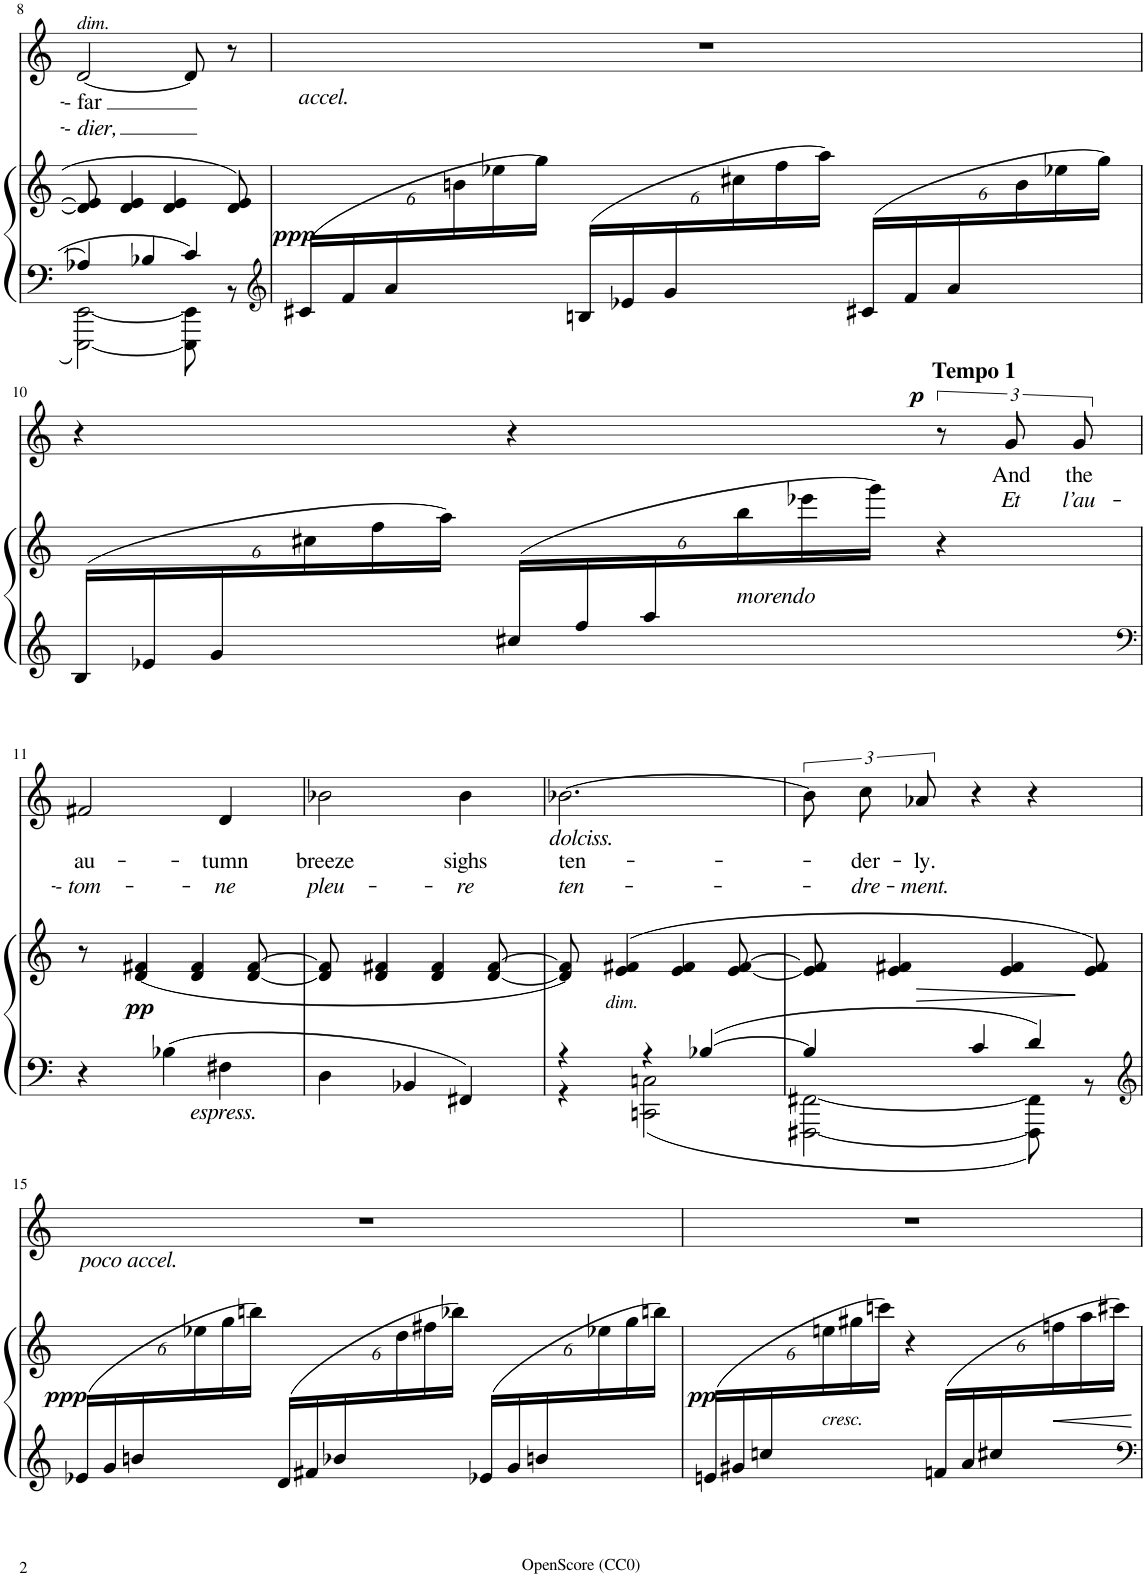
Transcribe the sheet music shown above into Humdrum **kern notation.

**kern	**kern	**dynam	**kern	**text	**text	**dynam
*part2	*part2	*part2	*part1	*part1	*part1	*part1
*staff3	*staff2	*staff2/3	*staff1	*staff1	*staff1	*staff1
*I"Piano	*	*	*I"Voice	*	*	*
*I'Pno	*	*	*	*	*	*
!!LO:PB:g=z
*clefF4	*clefG2	*	*clefG2	*	*	*
*k[]	*k[]	*	*k[]	*	*	*
*M3/4	*M3/4	*	*M3/4	*	*	*
=8	=8	=8	=8	=8	=8	=8
*^	*	*	*	*	*	*
!	!	!	!	!LO:TX:a:i:t=dim.	!	!	!
!	!	!	!	!	!LO:LY:b	!LO:LY:b	!
4A-X/]	[2EEE\ [2EE\	8d/] 8e/]	.	[2d/	-- far	-- dier,	.
.	.	4d/ 4e/	.	.	.	.	.
4B-X/	.	.	.	.	.	.	.
.	.	4d/ 4e/	.	.	.	.	.
4c/	8EEE\] 8EE\]	.	.	8d/]	.	.	.
.	8r	8d/ 8e/	.	8r	.	.	.
=9	=9	=9	=9	=9	=9	=9	=9
*clefG2	*	*	*	*	*	*	*
*Xbrackettup	*	*	*	*	*	*	*
!	!	!	!	!LO:TX:b:i:t=accel.	!	!	!
!	!	!	!LO:DY:b	!	!	!	!
(24c#X/LL	2.ryy	8ryy	ppp	2.r	.	.	.
24f/	.	.	.	.	.	.	.
24a/	.	.	.	.	.	.	.
8ryy	.	24bn\	.	.	.	.	.
.	.	24ee-X\	.	.	.	.	.
.	.	24gg\JJ)	.	.	.	.	.
(24Bn/LL	.	8ryy	.	.	.	.	.
24e-X/	.	.	.	.	.	.	.
24g/	.	.	.	.	.	.	.
8ryy	.	24cc#X\	.	.	.	.	.
.	.	24ff\	.	.	.	.	.
.	.	24aa\JJ)	.	.	.	.	.
(24c#X/LL	.	8ryy	.	.	.	.	.
24f/	.	.	.	.	.	.	.
24a/	.	.	.	.	.	.	.
8ryy	.	24b\	.	.	.	.	.
.	.	24ee-X\	.	.	.	.	.
.	.	24gg\JJ)	.	.	.	.	.
!!LO:LB:g=z
=10	=10	=10	=10	=10	=10	=10	=10
(24B/LL	2ryy	8ryy	.	4r	.	.	.
24e-X/	.	.	.	.	.	.	.
24g/	.	.	.	.	.	.	.
8ryy	.	24cc#X\	.	.	.	.	.
.	.	24ff\	.	.	.	.	.
.	.	24aa\JJ)	.	.	.	.	.
(24cc#X/LL	.	8ryy	.	4r	.	.	.
24ff/	.	.	.	.	.	.	.
24aa/	.	.	.	.	.	.	.
!	!	!LO:TX:b:i:t=morendo	!	!	!	!	!
4.ryy	.	24bb\	.	.	.	.	.
.	.	24eee-X\	.	.	.	.	.
.	.	24ggg;<\JJ)	.	.	.	.	.
!	!	!	!	!LO:TX:a:B:t=Tempo 1	!	!	!
!	!	!	!	!	!	!	!LO:DY:a
.	4ryy	4r	.	12r	.	.	p
!	!	!	!	!	!LO:LY:b	!LO:LY:b	!
.	.	.	.	12g/L	And	Et	.
!	!	!	!	!	!LO:LY:b	!LO:LY:b	!
.	.	.	.	12g/J	the	l’au-	.
*v	*v	*	*	*	*	*	*
!!LO:LB:g=z
=11	=11	=11	=11	=11	=11	=11
*clefF4	*	*	*	*	*	*
!	!	!	!	!LO:LY:b	!LO:LY:b	!
4r	8r	.	2f#X/	au-	-- tom-	.
!	!	!LO:DY:b	!	!	!	!
.	(4d/ 4f#X/	pp	.	.	.	.
4B-X\	.	.	.	.	.	.
.	4d/ 4f#/	.	.	.	.	.
!LO:TX:b:i:t=espress.	!	!	!	!	!	!
!	!	!	!	!LO:LY:b	!LO:LY:b	!
4F#X\	.	.	4d/	-tumn	-ne	.
.	[8d/ [8f#/	.	.	.	.	.
=12	=12	=12	=12	=12	=12	=12
!	!	!	!	!LO:LY:b	!LO:LY:b	!
4D\	8d/] 8f#/]	.	2b-X\	breeze	pleu-	.
.	4d/ 4f#X/	.	.	.	.	.
4BB-X/	.	.	.	.	.	.
.	4d/ 4f#/	.	.	.	.	.
!	!	!	!	!LO:LY:b	!LO:LY:b	!
4FF#X/	.	.	4b-\	sighs	-re	.
.	[8d/ [8f#/	.	.	.	.	.
=13	=13	=13	=13	=13	=13	=13
*^	*	*	*	*	*	*
!	!	!	!	!LO:TX:b:i:t=dolciss.	!	!	!
!	!	!	!	!	!LO:LY:b	!LO:LY:b	!
4r	4r	8d/] 8f#/])	.	[2.b-X\	ten-	ten-	.
!	!	!LO:TX:b:i:t=dim.	!	!	!	!	!
.	.	(>4e/ 4f#X/	.	.	.	.	.
4r	2CCn\ 2Cn\	.	.	.	.	.	.
.	.	4e/ 4f#/	.	.	.	.	.
[4B-X/	.	.	.	.	.	.	.
.	.	[8e/ [8f#/	.	.	.	.	.
=14	=14	=14	=14	=14	=14	=14	=14
4B-/]	[2FFF#X\ [2FF#X\	8e/] 8f#/]	.	12b-/L]	.	.	.
!	!	!	!	!	!LO:LY:b	!LO:LY:b	!
.	.	.	.	12cc/	-der-	-dre-	.
!	!	!	!LO:HP:b	!	!	!	!
.	.	4e/ 4f#X/	>	.	.	.	.
!	!	!	!	!	!LO:LY:b	!LO:LY:b	!
.	.	.	.	12a-X/J	-ly.	-ment.	.
4c/	.	.	.	4r	.	.	.
.	.	4e/ 4f#/	.	.	.	.	.
4d/	8FFF#\] 8FF#\]	.	.	4r	.	.	.
.	8r	8e/ 8f#/)	]	.	.	.	.
!!LO:LB:g=z
=15	=15	=15	=15	=15	=15	=15	=15
*clefG2	*	*	*	*	*	*	*
!	!	!	!	!LO:TX:b:i:t=poco accel.	!	!	!
!	!	!	!LO:DY:b	!	!	!	!
(24e-X/LL	2.ryy	8ryy	ppp	2.r	.	.	.
24g/	.	.	.	.	.	.	.
24bn/	.	.	.	.	.	.	.
8ryy	.	24ee-X\	.	.	.	.	.
.	.	24gg\	.	.	.	.	.
.	.	24bbn\JJ)	.	.	.	.	.
(24d/LL	.	8ryy	.	.	.	.	.
24f#X/	.	.	.	.	.	.	.
24b-X/	.	.	.	.	.	.	.
8ryy	.	24dd\	.	.	.	.	.
.	.	24ff#X\	.	.	.	.	.
.	.	24bb-X\JJ)	.	.	.	.	.
(24e-X/LL	.	8ryy	.	.	.	.	.
24g/	.	.	.	.	.	.	.
24bn/	.	.	.	.	.	.	.
8ryy	.	24ee-X\	.	.	.	.	.
.	.	24gg\	.	.	.	.	.
.	.	24bbn\JJ)	.	.	.	.	.
=16	=16	=16	=16	=16	=16	=16	=16
!	!	!	!LO:DY:b	!	!	!	!
(24en/LL	2.ryy	8ryy	pp	2.r	.	.	.
24g#X/	.	.	.	.	.	.	.
24ccn/	.	.	.	.	.	.	.
!	!	!LO:TX:b:i:t=cresc.	!	!	!	!	!
!	!	!	!LO:HP:b	!	!	!	!
4.ryy	.	24een\	<	.	.	.	.
.	.	24gg#X\	.	.	.	.	.
.	.	24cccn;<\JJ)	.	.	.	.	.
.	.	4r	.	.	.	.	.
(24fn/LL	.	8ryy	.	.	.	.	.
24a/	.	.	.	.	.	.	.
24cc#X/	.	.	.	.	.	.	.
8ryy	.	24ffn\	.	.	.	.	.
.	.	24aa\	.	.	.	.	.
.	.	24ccc#X\JJ)	.	.	.	.	.
*v	*v	*	*	*	*	*	*
.	.	[	.	.	.	.
=	=	=	=	=	=	=
*-	*-	*-	*-	*-	*-	*-
